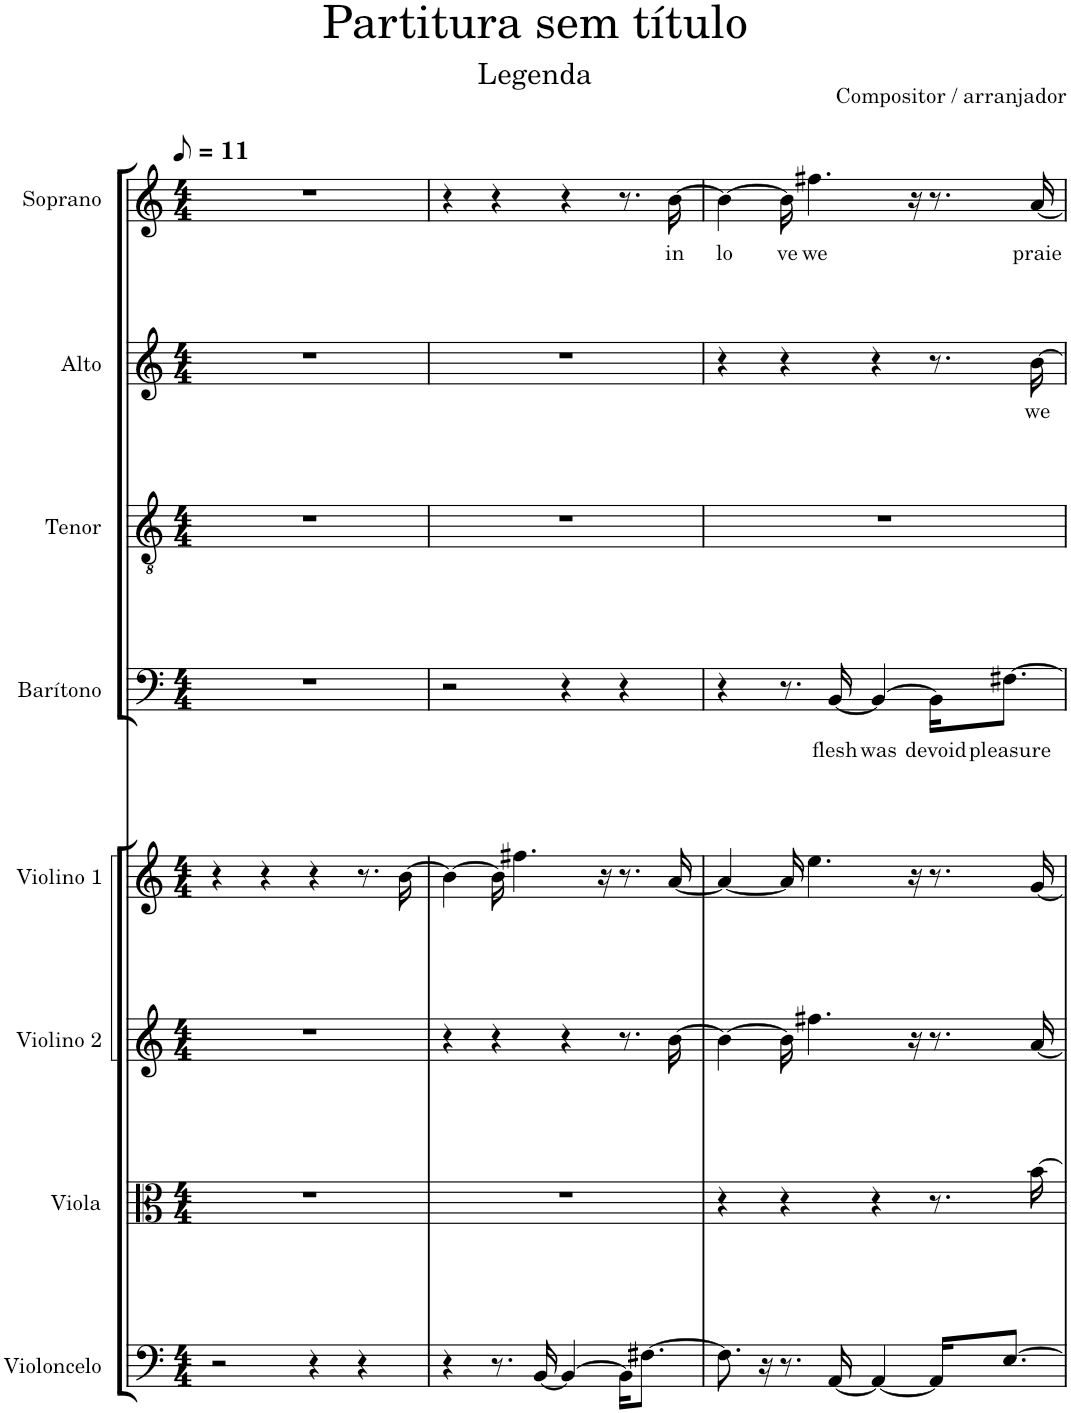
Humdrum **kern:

**kern	**kern	**kern	**kern	**kern	**text	**kern	**kern	**text	**kern	**text
*part8	*part7	*part6	*part5	*part4	*part4	*part3	*part2	*part2	*part1	*part1
*staff8	*staff7	*staff6	*staff5	*staff4	*staff4	*staff3	*staff2	*staff2	*staff1	*staff1
*I"Violoncelo	*I"Viola	*I"Violino 2	*I"Violino 1	*I"Barítono	*	*I"Tenor	*I"Alto	*	*I"Soprano	*
*I'Vc.	*I'Vla.	*I'Vno. 2	*I'Vno. 1	*I'Bar.	*	*I'T.	*I'A	*	*I'S.	*
*clefF4	*clefC3	*clefG2	*clefG2	*clefF4	*	*clefGv2	*clefG2	*	*clefG2	*
*k[]	*k[]	*k[]	*k[]	*k[]	*	*k[]	*k[]	*	*k[]	*
*M4/4	*M4/4	*M4/4	*M4/4	*M4/4	*	*M4/4	*M4/4	*	*M4/4	*
*MM6	*MM6	*MM6	*MM6	*MM6	*	*MM6	*MM6	*	*MM6	*
=1	=1	=1	=1	=1	=1	=1	=1	=1	=1	=1
2r	1r	1r	4r	1r	.	1r	1r	.	1r	.
.	.	.	4r	.	.	.	.	.	.	.
4r	.	.	4r	.	.	.	.	.	.	.
4r	.	.	8.r	.	.	.	.	.	.	.
.	.	.	[16b\	.	.	.	.	.	.	.
=2	=2	=2	=2	=2	=2	=2	=2	=2	=2	=2
4r	1r	4r	4b\_	2r	.	1r	1r	.	4r	.
8.r	.	4r	16b\]	.	.	.	.	.	4r	.
.	.	.	4.ff#X\	.	.	.	.	.	.	.
[16BB/	.	.	.	.	.	.	.	.	.	.
4BB/_	.	4r	.	4r	.	.	.	.	4r	.
.	.	.	16r	.	.	.	.	.	.	.
16BB\KL]	.	8.r	8.r	4r	.	.	.	.	8.r	.
[8.F#X\J	.	.	.	.	.	.	.	.	.	.
!	!	!	!	!	!	!	!	!	!	!LO:LY:b
.	.	[16b\	[16a/	.	.	.	.	.	[16b\	in
=3	=3	=3	=3	=3	=3	=3	=3	=3	=3	=3
!	!	!	!	!	!	!	!	!	!	!LO:LY:b
8.F#\]	4r	4b\_	4a/_	4r	.	1r	4r	.	4b\_	lo
16r	.	.	.	.	.	.	.	.	.	.
!	!	!	!	!	!	!	!	!	!	!LO:LY:b
8.r	4r	16b\]	16a/]	8.r	.	.	4r	.	16b\]	ve
!	!	!	!	!	!	!	!	!	!	!LO:LY:b
.	.	4.ff#X\	4.ee\	.	.	.	.	.	4.ff#X\	we
!	!	!	!	!	!LO:LY:b	!	!	!	!	!
[16AA/	.	.	.	[16BB/	flesh	.	.	.	.	.
!	!	!	!	!	!LO:LY:b	!	!	!	!	!
4AA/_	4r	.	.	4BB/_	was	.	4r	.	.	.
.	.	16r	16r	.	.	.	.	.	16r	.
!	!	!	!	!	!LO:LY:b	!	!	!	!	!
16AA/KL]	8.r	8.r	8.r	16BB\KL]	devoid	.	8.r	.	8.r	.
!	!	!	!	!	!LO:LY:b	!	!	!	!	!
[8.E/J	.	.	.	[8.F#X\J	pleasure	.	.	.	.	.
!	!	!	!	!	!	!	!	!LO:LY:b	!	!LO:LY:b
.	[16b\	[16a/	[16g/	.	.	.	[16b\	we	[16a/	praie
=	=	=	=	=	=	=	=	=	=	=
*-	*-	*-	*-	*-	*-	*-	*-	*-	*-	*-
